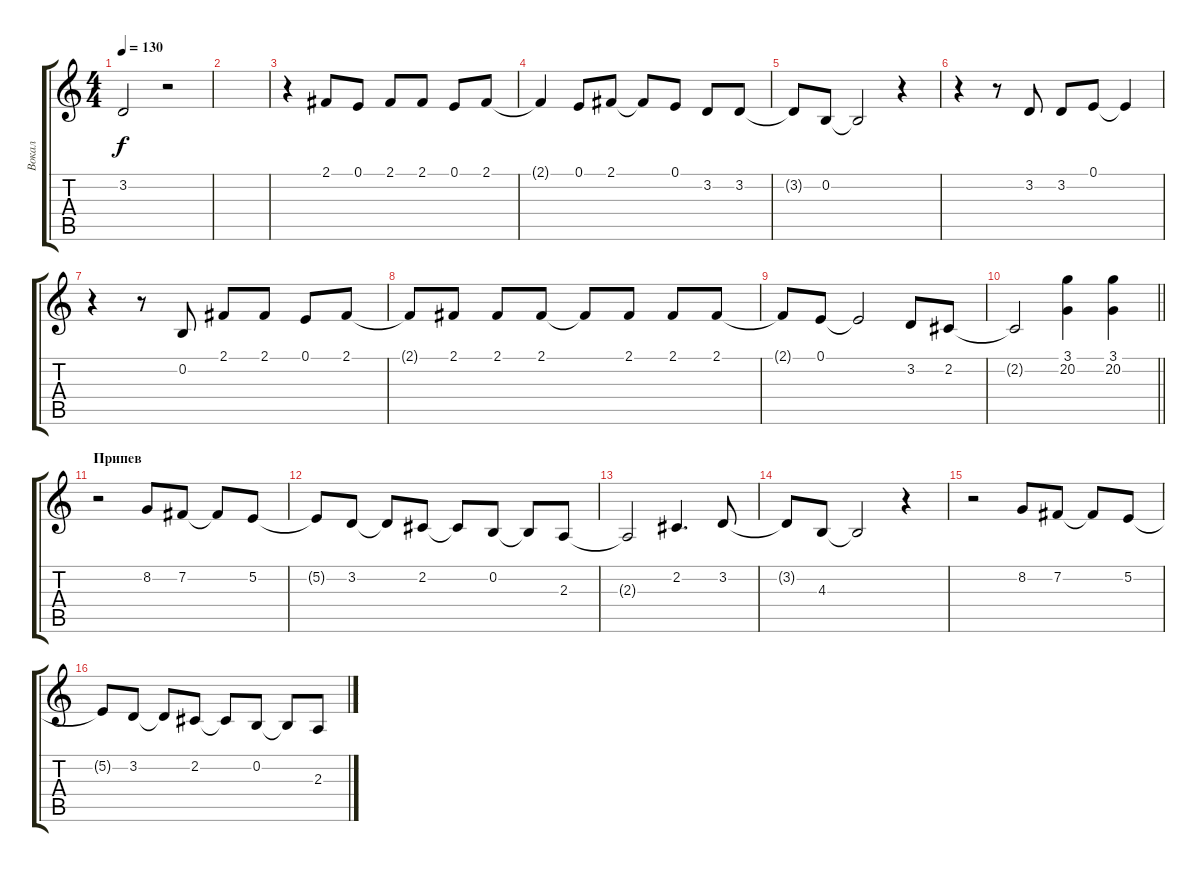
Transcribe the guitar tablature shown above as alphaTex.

\track ("Вокал" "Вокал") {instrument sopranosax}
\staff {score tabs}
\tuning (E4 B3 G3 D3 A2 E2) {hide}
\ts (4 4)
\tempo 130
\clef g2
\ks c
3.2{t}.2{dy f} r.2 |
|
r.4 2.1.8 0.1.8 2.1.8 2.1.8 0.1.8 2.1.8 |
2.1{t}.4 0.1.8 2.1.8 2.1{t}.8 0.1.8 3.2.8 3.2.8 |
3.2{t}.8 0.2.8 0.2{t}.2 r.4 |
r.4 r.8 3.2.8 3.2.8 0.1.8 0.1{t}.4 |
r.4 r.8 0.2.8 2.1.8 2.1.8 0.1.8 2.1.8 |
2.1{t}.8 2.1.8 2.1.8 2.1.8 2.1{t}.8 2.1.8 2.1.8 2.1.8 |
2.1{t}.8 0.1.8 0.1{t}.2 3.2.8 2.2.8 |
\barLineRight lightlight
2.2{t}.2 (3.1 20.2).4 (3.1 20.2).4 |
\section ("" "Припев")
r.2 8.2.8 7.2.8 7.2{t}.8 5.2.8 |
5.2{t}.8 3.2.8 3.2{t}.8 2.2.8 2.2{t}.8 0.2.8 0.2{t}.8 2.3.8 |
2.3{t}.2 2.2.4{d} 3.2.8 |
3.2{t}.8 4.3.8 4.3{t}.2 r.4 |
r.2 8.2.8 7.2.8 7.2{t}.8 5.2.8 |
5.2{t}.8 3.2.8 3.2{t}.8 2.2.8 2.2{t}.8 0.2.8 0.2{t}.8 2.3.8
